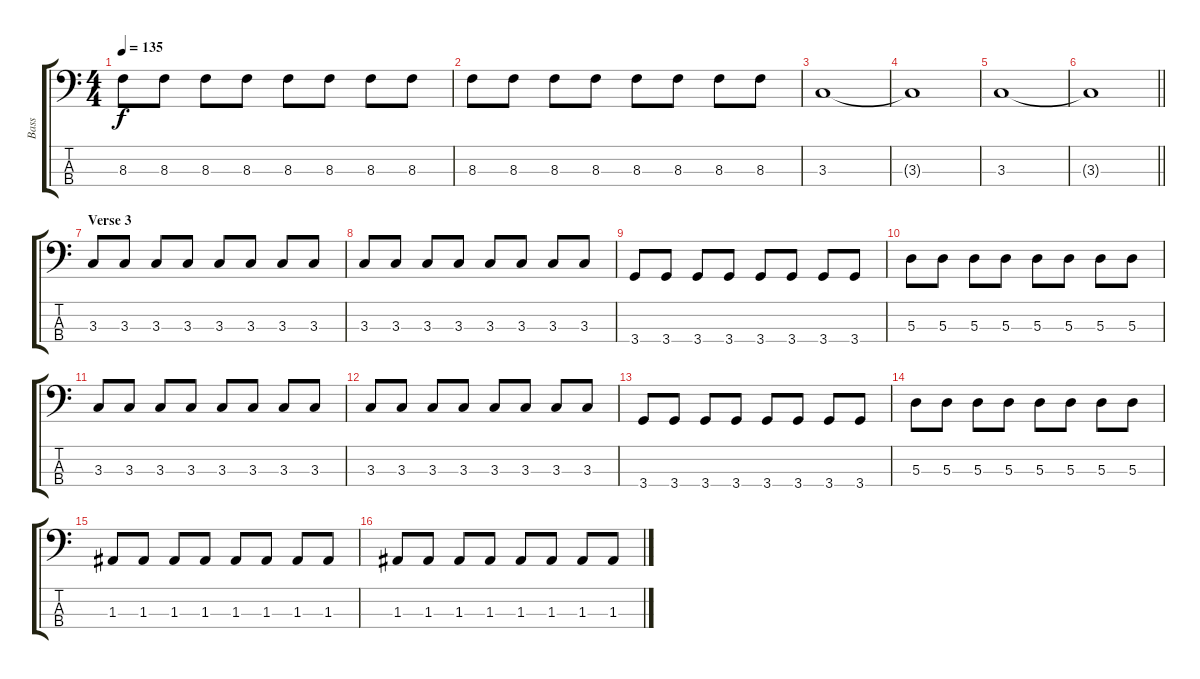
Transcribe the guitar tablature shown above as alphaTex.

\track ("Bass" "Bass") {instrument electricbassfinger}
\staff {score tabs}
\tuning (G2 D2 A1 E1) {hide}
\ts (4 4)
\tempo 135
\clef f4
\ks c
8.3.8{dy f} 8.3.8 8.3.8 8.3.8 8.3.8 8.3.8 8.3.8 8.3.8 |
8.3.8 8.3.8 8.3.8 8.3.8 8.3.8 8.3.8 8.3.8 8.3.8 |
3.3.1 |
3.3{t}.1 |
3.3.1 |
\barLineRight lightlight
3.3{t}.1 |
\section ("" "Verse 3")
3.3.8 3.3.8 3.3.8 3.3.8 3.3.8 3.3.8 3.3.8 3.3.8 |
3.3.8 3.3.8 3.3.8 3.3.8 3.3.8 3.3.8 3.3.8 3.3.8 |
3.4.8 3.4.8 3.4.8 3.4.8 3.4.8 3.4.8 3.4.8 3.4.8 |
5.3.8 5.3.8 5.3.8 5.3.8 5.3.8 5.3.8 5.3.8 5.3.8 |
3.3.8 3.3.8 3.3.8 3.3.8 3.3.8 3.3.8 3.3.8 3.3.8 |
3.3.8 3.3.8 3.3.8 3.3.8 3.3.8 3.3.8 3.3.8 3.3.8 |
3.4.8 3.4.8 3.4.8 3.4.8 3.4.8 3.4.8 3.4.8 3.4.8 |
5.3.8 5.3.8 5.3.8 5.3.8 5.3.8 5.3.8 5.3.8 5.3.8 |
1.3.8 1.3.8 1.3.8 1.3.8 1.3.8 1.3.8 1.3.8 1.3.8 |
1.3.8 1.3.8 1.3.8 1.3.8 1.3.8 1.3.8 1.3.8 1.3{sl}.8
